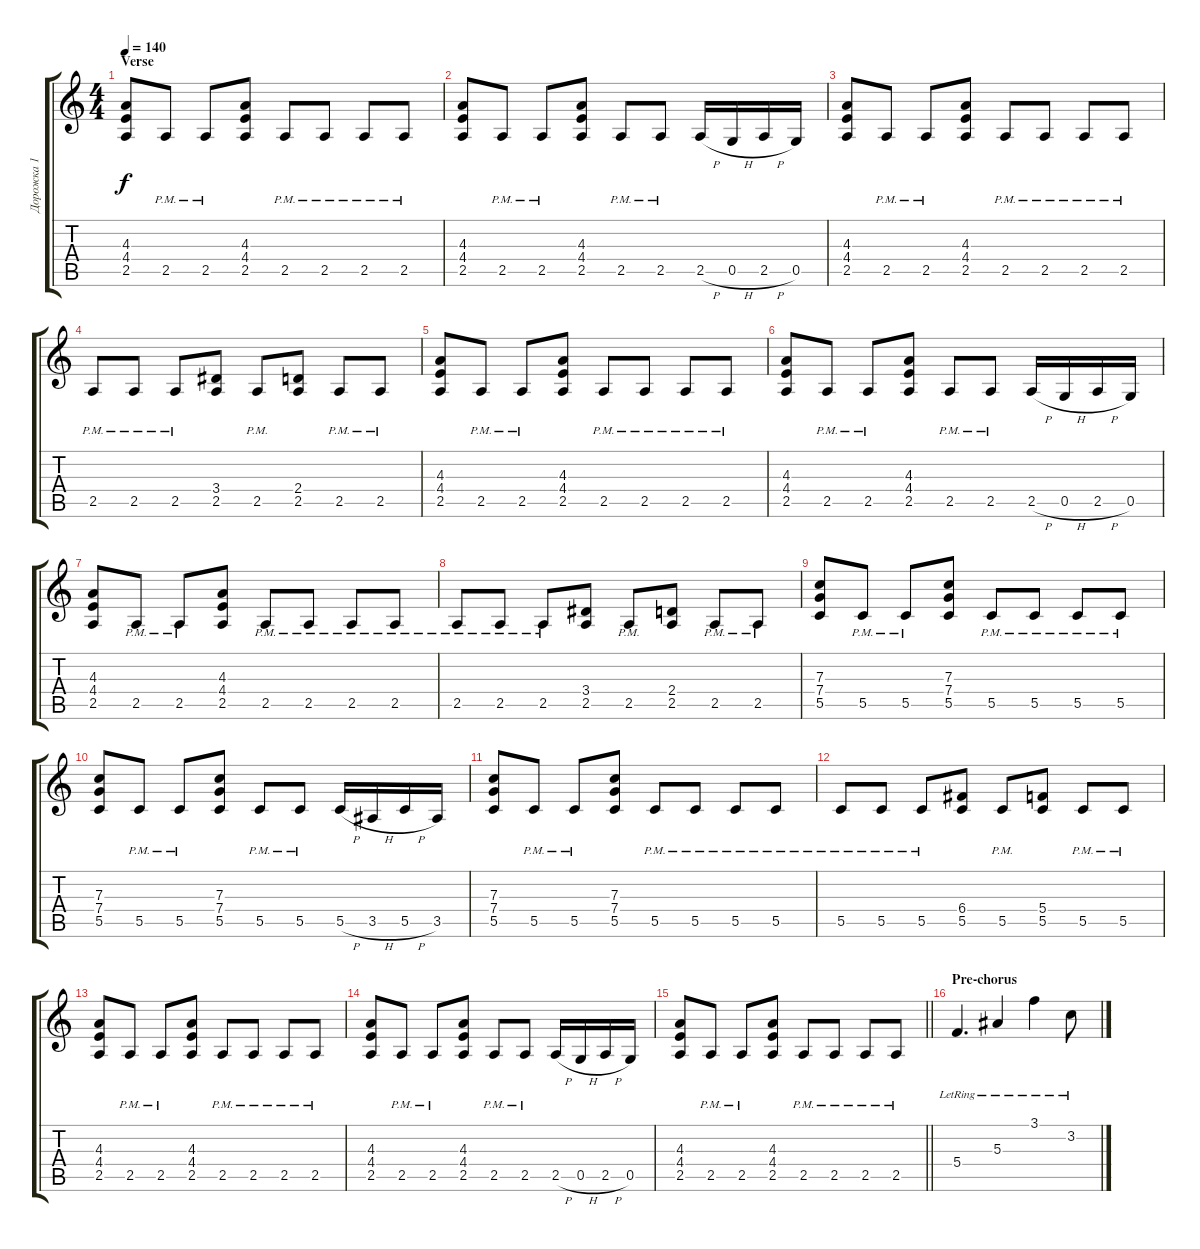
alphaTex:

\track ("Дорожка 1" "Дорожка 1") {instrument distortionguitar}
\staff {score tabs}
\tuning (D4 A3 F3 C3 G2 D2) {hide}
\ts (4 4)
\section ("" "Verse")
\tempo 140
\clef g2
\ks c
(4.3 4.4 2.5).8{dy f} 2.5{pm}.8 2.5{pm}.8 (4.3 4.4 2.5).8 2.5{pm}.8 2.5{pm}.8 2.5{pm}.8 2.5{pm}.8 |
(4.3 4.4 2.5).8 2.5{pm}.8 2.5{pm}.8 (4.3 4.4 2.5).8 2.5{pm}.8 2.5{pm}.8 2.5{h}.16 0.5{h}.16 2.5{h}.16 0.5.16 |
(4.3 4.4 2.5).8 2.5{pm}.8 2.5{pm}.8 (4.3 4.4 2.5).8 2.5{pm}.8 2.5{pm}.8 2.5{pm}.8 2.5{pm}.8 |
2.5{pm}.8 2.5{pm}.8 2.5{pm}.8 (3.4 2.5).8 2.5{pm}.8 (2.4 2.5).8 2.5{pm}.8 2.5{pm}.8 |
(4.3 4.4 2.5).8 2.5{pm}.8 2.5{pm}.8 (4.3 4.4 2.5).8 2.5{pm}.8 2.5{pm}.8 2.5{pm}.8 2.5{pm}.8 |
(4.3 4.4 2.5).8 2.5{pm}.8 2.5{pm}.8 (4.3 4.4 2.5).8 2.5{pm}.8 2.5{pm}.8 2.5{h}.16 0.5{h}.16 2.5{h}.16 0.5.16 |
(4.3 4.4 2.5).8 2.5{pm}.8 2.5{pm}.8 (4.3 4.4 2.5).8 2.5{pm}.8 2.5{pm}.8 2.5{pm}.8 2.5{pm}.8 |
2.5{pm}.8 2.5{pm}.8 2.5{pm}.8 (3.4 2.5).8 2.5{pm}.8 (2.4 2.5).8 2.5{pm}.8 2.5{pm}.8 |
(7.3 7.4 5.5).8 5.5{pm}.8 5.5{pm}.8 (7.3 7.4 5.5).8 5.5{pm}.8 5.5{pm}.8 5.5{pm}.8 5.5{pm}.8 |
(7.3 7.4 5.5).8 5.5{pm}.8 5.5{pm}.8 (7.3 7.4 5.5).8 5.5{pm}.8 5.5{pm}.8 5.5{h}.16 3.5{h}.16 5.5{h}.16 3.5.16 |
(7.3 7.4 5.5).8 5.5{pm}.8 5.5{pm}.8 (7.3 7.4 5.5).8 5.5{pm}.8 5.5{pm}.8 5.5{pm}.8 5.5{pm}.8 |
5.5{pm}.8 5.5{pm}.8 5.5{pm}.8 (6.4 5.5).8 5.5{pm}.8 (5.4 5.5).8 5.5{pm}.8 5.5{pm}.8 |
(4.3 4.4 2.5).8 2.5{pm}.8 2.5{pm}.8 (4.3 4.4 2.5).8 2.5{pm}.8 2.5{pm}.8 2.5{pm}.8 2.5{pm}.8 |
(4.3 4.4 2.5).8 2.5{pm}.8 2.5{pm}.8 (4.3 4.4 2.5).8 2.5{pm}.8 2.5{pm}.8 2.5{h}.16 0.5{h}.16 2.5{h}.16 0.5.16 |
\barLineRight lightlight
(4.3 4.4 2.5).8 2.5{pm}.8 2.5{pm}.8 (4.3 4.4 2.5).8 2.5{pm}.8 2.5{pm}.8 2.5{pm}.8 2.5{pm}.8 |
\section ("" "Pre-chorus")
5.4{lr}.4{d} 5.3{lr}.4 3.1{lr}.4 3.2{lr}.8
